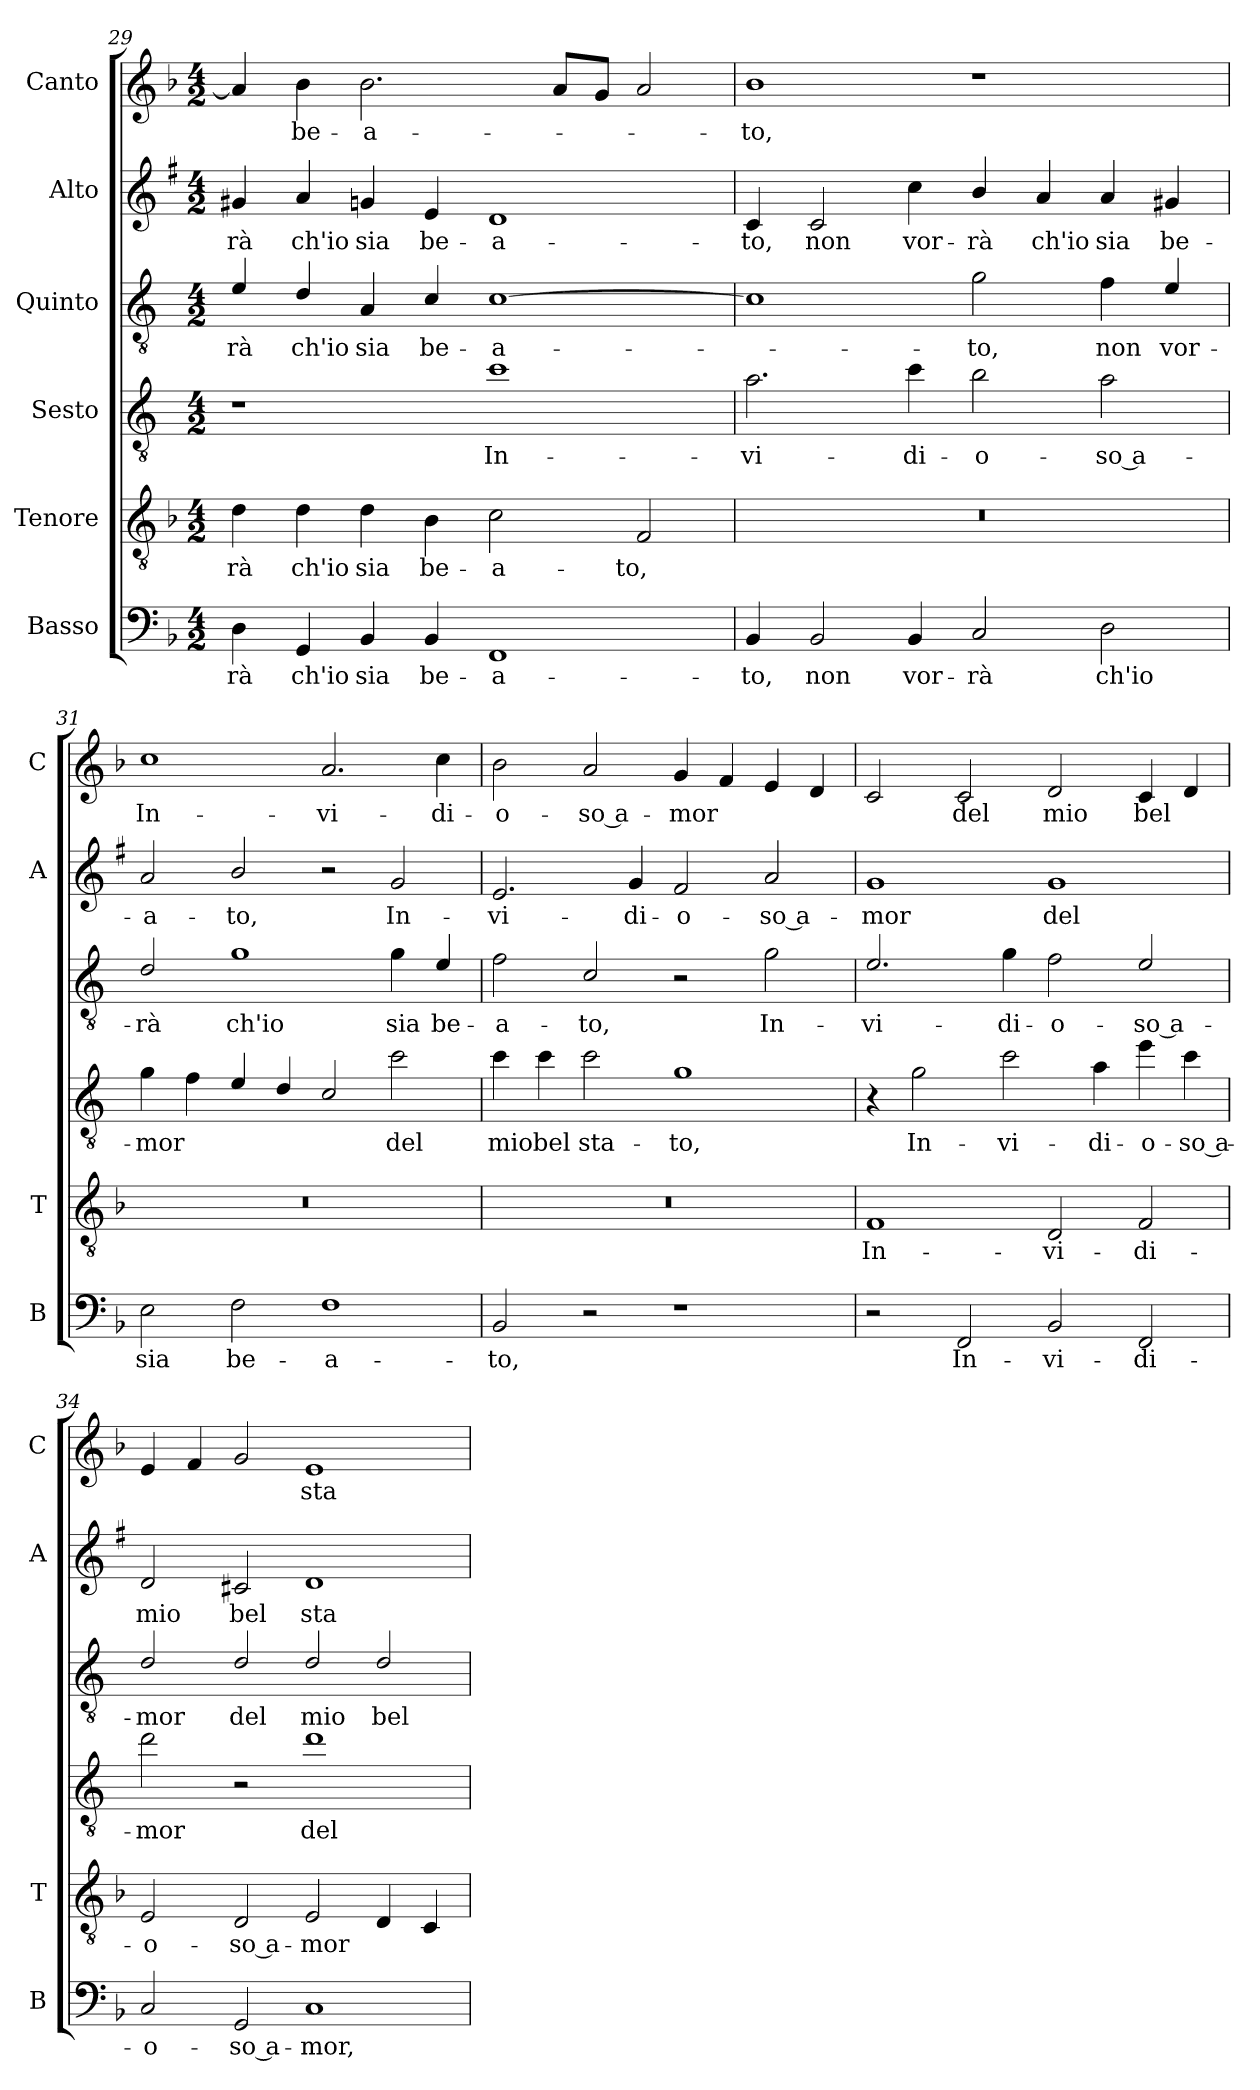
**kern	**text	**kern	**text	**kern	**text	**kern	**text	**kern	**text	**kern	**text
*part6	*part6	*part5	*part5	*part4	*part4	*part3	*part3	*part2	*part2	*part1	*part1
*staff6	*staff6	*staff5	*staff5	*staff4	*staff4	*staff3	*staff3	*staff2	*staff2	*staff1	*staff1
*I"Basso	*	*I"Tenore	*	*I"Sesto	*	*I"Quinto	*	*I"Alto	*	*I"Canto	*
*I'B	*	*I'T	*	*	*	*	*	*I'A	*	*I'C	*
*clefF4	*	*clefGv2	*	*clefGv2	*	*clefGv2	*	*clefG2	*	*clefG2	*
*	*	*	*	*ITrd4c7	*	*ITrd4c7	*	*ITrd1c2	*	*	*
*k[b-]	*	*k[b-]	*	*k[b-]	*	*k[b-]	*	*k[b-]	*	*k[b-]	*
*F:	*	*F:	*	*F:	*	*F:	*	*F:	*	*F:	*
*M4/2	*	*M4/2	*	*M4/2	*	*M4/2	*	*M4/2	*	*M4/2	*
=29	=29	=29	=29	=29	=29	=29	=29	=29	=29	=29	=29
!	!LO:LY:b	!	!LO:LY:b	!	!	!	!LO:LY:b	!	!LO:LY:b	!	!
4D\	-rà	4d\	-rà	1r	.	4A/	-rà	4f#X/	-rà	4a/]	.
!	!LO:LY:b	!	!LO:LY:b	!	!	!	!LO:LY:b	!	!LO:LY:b	!	!LO:LY:b
4GG/	ch'io	4d\	ch'io	.	.	4G/	ch'io	4g/	ch'io	4b-\	be-
!	!LO:LY:b	!	!LO:LY:b	!	!	!	!LO:LY:b	!	!LO:LY:b	!	!LO:LY:b
4BB-/	sia	4d\	sia	.	.	4D/	sia	4fn/	sia	2.b-\	-a-
!	!LO:LY:b	!	!LO:LY:b	!	!	!	!LO:LY:b	!	!LO:LY:b	!	!
4BB-/	be-	4B-\	be-	.	.	4F/	be-	4d/	be-	.	.
!	!LO:LY:b	!	!LO:LY:b	!	!LO:LY:b	!	!LO:LY:b	!	!LO:LY:b	!	!
1FF	-a-	2c\	-a-	1f	In-	[1F	-a-	1c	-a-	.	.
.	.	.	.	.	.	.	.	.	.	8a/L	.
.	.	.	.	.	.	.	.	.	.	8g/J	.
!	!	!	!LO:LY:b	!	!	!	!	!	!	!	!
.	.	2F/	-to,	.	.	.	.	.	.	2a/	.
=30	=30	=30	=30	=30	=30	=30	=30	=30	=30	=30	=30
!	!LO:LY:b	!	!	!	!LO:LY:b	!	!	!	!LO:LY:b	!	!LO:LY:b
4BB-/	-to,	0r	.	2.d\	-vi-	1F]	.	4B-/	-to,	1b-	-to,
!	!LO:LY:b	!	!	!	!	!	!	!	!LO:LY:b	!	!
2BB-/	non	.	.	.	.	.	.	2B-/	non	.	.
!	!LO:LY:b	!	!	!	!LO:LY:b	!	!	!	!LO:LY:b	!	!
4BB-/	vor-	.	.	4f\	-di-	.	.	4b-\	vor-	.	.
!	!LO:LY:b	!	!	!	!LO:LY:b	!	!LO:LY:b	!	!LO:LY:b	!	!
2C/	-rà	.	.	2e\	-o-	2c\	-to,	4a/	-rà	1r	.
!	!	!	!	!	!	!	!	!	!LO:LY:b	!	!
.	.	.	.	.	.	.	.	4g/	ch'io	.	.
!	!LO:LY:b	!	!	!	!LO:LY:b	!	!LO:LY:b	!	!LO:LY:b	!	!
2D\	ch'io	.	.	2d\	-so a-	4B-\	non	4g/	sia	.	.
!	!	!	!	!	!	!	!LO:LY:b	!	!LO:LY:b	!	!
.	.	.	.	.	.	4A/	vor-	4f#X/	be-	.	.
=31	=31	=31	=31	=31	=31	=31	=31	=31	=31	=31	=31
!	!LO:LY:b	!	!	!	!LO:LY:b	!	!LO:LY:b	!	!LO:LY:b	!	!LO:LY:b
2E\	sia	0r	.	4c\	-mor	2G/	-rà	2g/	-a-	1cc	In-
.	.	.	.	4B-\	.	.	.	.	.	.	.
!	!LO:LY:b	!	!	!	!	!	!LO:LY:b	!	!LO:LY:b	!	!
2F\	be-	.	.	4A/	.	1c	ch'io	2a/	-to,	.	.
.	.	.	.	4G/	.	.	.	.	.	.	.
!	!LO:LY:b	!	!	!	!	!	!	!	!	!	!LO:LY:b
1F	-a-	.	.	2F/	.	.	.	2r	.	2.a/	-vi-
!	!	!	!	!	!LO:LY:b	!	!LO:LY:b	!	!LO:LY:b	!	!
.	.	.	.	2f\	del	4c\	sia	2f/	In-	.	.
!	!	!	!	!	!	!	!LO:LY:b	!	!	!	!LO:LY:b
.	.	.	.	.	.	4A/	be-	.	.	4cc\	-di-
!!LO:LB:g=z
=32	=32	=32	=32	=32	=32	=32	=32	=32	=32	=32	=32
!	!LO:LY:b	!	!	!	!LO:LY:b	!	!LO:LY:b	!	!LO:LY:b	!	!LO:LY:b
2BB-/	-to,	0r	.	4f\	mio	2B-\	-a-	2.d/	-vi-	2b-\	-o-
!	!	!	!	!	!LO:LY:b	!	!	!	!	!	!
.	.	.	.	4f\	bel	.	.	.	.	.	.
!	!	!	!	!	!LO:LY:b	!	!LO:LY:b	!	!	!	!LO:LY:b
2r	.	.	.	2f\	sta-	2F/	-to,	.	.	2a/	-so a-
!	!	!	!	!	!	!	!	!	!LO:LY:b	!	!
.	.	.	.	.	.	.	.	4f/	-di-	.	.
!	!	!	!	!	!LO:LY:b	!	!	!	!LO:LY:b	!	!LO:LY:b
1r	.	.	.	1c	-to,	2r	.	2e/	-o-	4g/	-mor
.	.	.	.	.	.	.	.	.	.	4f/	.
!	!	!	!	!	!	!	!LO:LY:b	!	!LO:LY:b	!	!
.	.	.	.	.	.	2c\	In-	2g/	-so a-	4e/	.
.	.	.	.	.	.	.	.	.	.	4d/	.
=33	=33	=33	=33	=33	=33	=33	=33	=33	=33	=33	=33
!	!	!	!LO:LY:b	!	!	!	!LO:LY:b	!	!LO:LY:b	!	!
2r	.	1F	In-	4r	.	2.A/	-vi-	1f	-mor	2c/	.
!	!	!	!	!	!LO:LY:b	!	!	!	!	!	!
.	.	.	.	2c\	In-	.	.	.	.	.	.
!	!LO:LY:b	!	!	!	!	!	!	!	!	!	!LO:LY:b
2FF/	In-	.	.	.	.	.	.	.	.	2c/	del
!	!	!	!	!	!LO:LY:b	!	!LO:LY:b	!	!	!	!
.	.	.	.	2f\	-vi-	4c\	-di-	.	.	.	.
!	!LO:LY:b	!	!LO:LY:b	!	!	!	!LO:LY:b	!	!LO:LY:b	!	!LO:LY:b
2BB-/	-vi-	2D/	-vi-	.	.	2B-\	-o-	1f	del	2d/	mio
!	!	!	!	!	!LO:LY:b	!	!	!	!	!	!
.	.	.	.	4d\	-di-	.	.	.	.	.	.
!	!LO:LY:b	!	!LO:LY:b	!	!LO:LY:b	!	!LO:LY:b	!	!	!	!LO:LY:b
2FF/	-di-	2F/	-di-	4a\	-o-	2A/	-so a-	.	.	4c/	bel
!	!	!	!	!	!LO:LY:b	!	!	!	!	!	!
.	.	.	.	4f\	-so a-	.	.	.	.	4d/	.
=34	=34	=34	=34	=34	=34	=34	=34	=34	=34	=34	=34
!	!LO:LY:b	!	!LO:LY:b	!	!LO:LY:b	!	!LO:LY:b	!	!LO:LY:b	!	!
2C/	-o-	2E/	-o-	2g\	-mor	2G/	-mor	2c/	mio	4e/	.
.	.	.	.	.	.	.	.	.	.	4f/	.
!	!LO:LY:b	!	!LO:LY:b	!	!	!	!LO:LY:b	!	!LO:LY:b	!	!
2GG/	-so a-	2D/	-so a-	2r	.	2G/	del	2Bn/	bel	2g/	.
!	!LO:LY:b	!	!LO:LY:b	!	!LO:LY:b	!	!LO:LY:b	!	!LO:LY:b	!	!LO:LY:b
1C	-mor,	2E/	-mor	1g	del	2G/	mio	1c	sta-	1e	sta-
!	!	!	!	!	!	!	!LO:LY:b	!	!	!	!
.	.	4D/	.	.	.	2G/	bel	.	.	.	.
.	.	4C/	.	.	.	.	.	.	.	.	.
=	=	=	=	=	=	=	=	=	=	=	=
*-	*-	*-	*-	*-	*-	*-	*-	*-	*-	*-	*-
